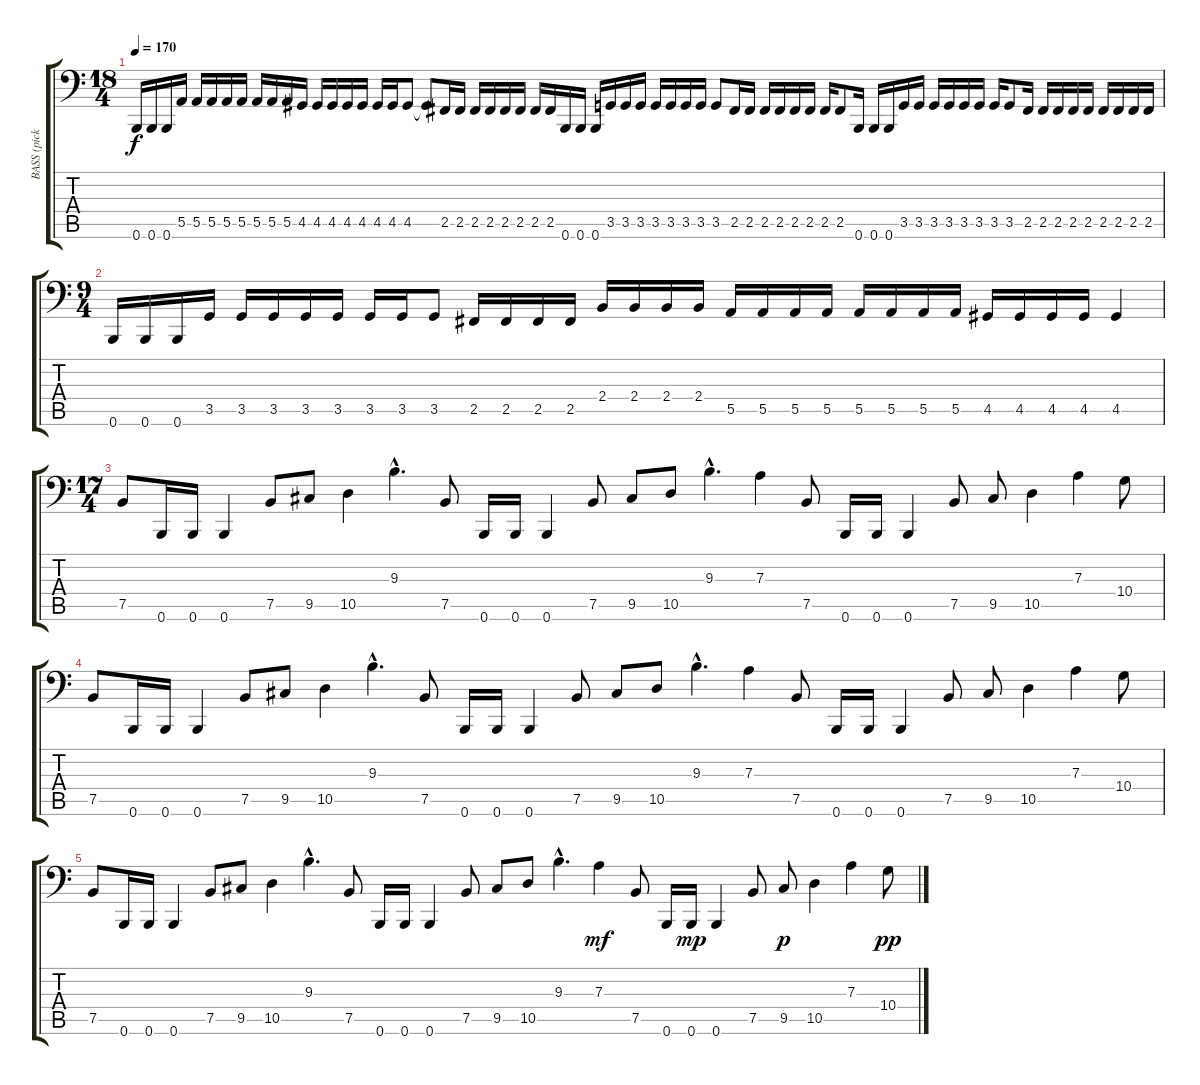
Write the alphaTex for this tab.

\track ("BASS (pick)" "BASS (pick") {instrument electricbasspick}
\staff {score tabs}
\tuning (E4 B3 D2 A1 E1 B0) {hide}
\ts (18 4)
\tempo 170
\clef f4
\ks c
0.6.16{dy f} 0.6.16 0.6.16 5.5.16 5.5.16 5.5.16 5.5.16 5.5.16 5.5.16 5.5.16 5.5.16 4.5.16 4.5.16 4.5.16 4.5.16 4.5.16 4.5.16 4.5.16 4.5.8 4.5{t}.8 2.5.16 2.5.16 2.5.16 2.5.16 2.5.16 2.5.16 2.5.16 2.5.16 0.6.16 0.6.16 0.6.16 3.5.16 3.5.16 3.5.16 3.5.16 3.5.16 3.5.16 3.5.16 3.5.8 2.5.16 2.5.16 2.5.16 2.5.16 2.5.16 2.5.16 2.5.16 2.5.8 0.6.16 0.6.16 0.6.16 3.5.16 3.5.16 3.5.16 3.5.16 3.5.16 3.5.16 3.5.16 3.5.8 2.5.16 2.5.16 2.5.16 2.5.16 2.5.16 2.5.16 2.5.16 2.5.16 2.5.16 |
\ts (9 4)
0.6.16 0.6.16 0.6.16 3.5.16 3.5.16 3.5.16 3.5.16 3.5.16 3.5.16 3.5.16 3.5.8 2.5.16 2.5.16 2.5.16 2.5.16 2.4.16 2.4.16 2.4.16 2.4.16 5.5.16 5.5.16 5.5.16 5.5.16 5.5.16 5.5.16 5.5.16 5.5.16 4.5.16 4.5.16 4.5.16 4.5.16 4.5.4 |
\ts (17 4)
7.5.8 0.6.16 0.6.16 0.6.4 7.5.8 9.5.8 10.5.4 9.3{hac}.4{d} 7.5.8 0.6.16 0.6.16 0.6.4 7.5.8 9.5.8 10.5.8 9.3{hac}.4{d} 7.3.4 7.5.8 0.6.16 0.6.16 0.6.4 7.5.8 9.5.8 10.5.4 7.3.4 10.4.8 |
7.5.8{volume 11} 0.6.16 0.6.16 0.6.4 7.5.8 9.5.8 10.5.4 9.3{hac}.4{d} 7.5.8 0.6.16 0.6.16 0.6.4 7.5.8 9.5.8 10.5.8 9.3{hac}.4{d} 7.3.4 7.5.8 0.6.16 0.6.16 0.6.4 7.5.8 9.5.8 10.5.4 7.3.4 10.4.8 |
7.5.8{volume 8} 0.6.16 0.6.16 0.6.4 7.5.8 9.5.8 10.5.4 9.3{hac}.4{d} 7.5.8 0.6.16 0.6.16 0.6.4 7.5.8 9.5.8 10.5.8 9.3{hac}.4{d} 7.3.4{dy mf} 7.5.8 0.6.16 0.6.16{dy mp} 0.6.4 7.5.8 9.5.8{dy p} 10.5.4 7.3.4 10.4.8{dy pp}
